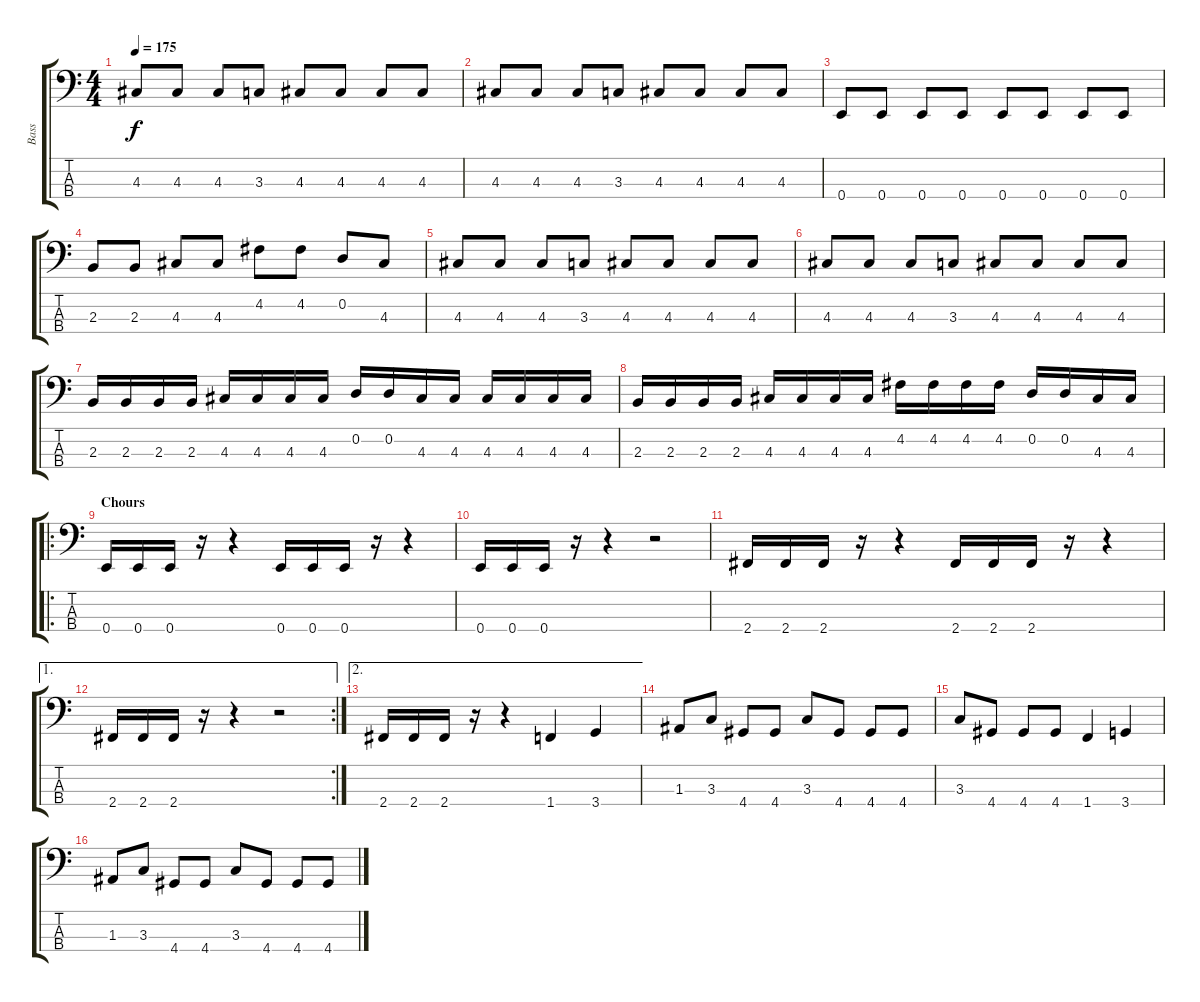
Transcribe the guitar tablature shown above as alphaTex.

\track ("Bass" "Bass") {instrument electricbassfinger}
\staff {score tabs}
\tuning (G2 D2 A1 E1) {hide}
\ts (4 4)
\tempo 175
\clef f4
\ks c
4.3.8{dy f} 4.3.8 4.3.8 3.3.8 4.3.8 4.3.8 4.3.8 4.3.8 |
4.3.8 4.3.8 4.3.8 3.3.8 4.3.8 4.3.8 4.3.8 4.3.8 |
0.4.8 0.4.8 0.4.8 0.4.8 0.4.8 0.4.8 0.4.8 0.4.8 |
2.3.8 2.3.8 4.3.8 4.3.8 4.2.8 4.2.8 0.2.8 4.3.8 |
4.3.8 4.3.8 4.3.8 3.3.8 4.3.8 4.3.8 4.3.8 4.3.8 |
4.3.8 4.3.8 4.3.8 3.3.8 4.3.8 4.3.8 4.3.8 4.3.8 |
2.3.16 2.3.16 2.3.16 2.3.16 4.3.16 4.3.16 4.3.16 4.3.16 0.2.16 0.2.16 4.3.16 4.3.16 4.3.16 4.3.16 4.3.16 4.3.16 |
2.3.16 2.3.16 2.3.16 2.3.16 4.3.16 4.3.16 4.3.16 4.3.16 4.2.16 4.2.16 4.2.16 4.2.16 0.2.16 0.2.16 4.3.16 4.3.16 |
\ro
\section ("" "Chours")
0.4.16 0.4.16 0.4.16 r.16 r.4 0.4.16 0.4.16 0.4.16 r.16 r.4 |
0.4.16 0.4.16 0.4.16 r.16 r.4 r.2 |
2.4.16 2.4.16 2.4.16 r.16 r.4 2.4.16 2.4.16 2.4.16 r.16 r.4 |
\ae 1
\rc 2
2.4.16 2.4.16 2.4.16 r.16 r.4 r.2 |
\ae 2
2.4.16 2.4.16 2.4.16 r.16 r.4 1.4.4 3.4.4 |
1.3.8 3.3.8 4.4.8 4.4.8 3.3.8 4.4.8 4.4.8 4.4.8 |
3.3.8 4.4.8 4.4.8 4.4.8 1.4.4 3.4.4 |
1.3.8 3.3.8 4.4.8 4.4.8 3.3.8 4.4.8 4.4.8 4.4.8
